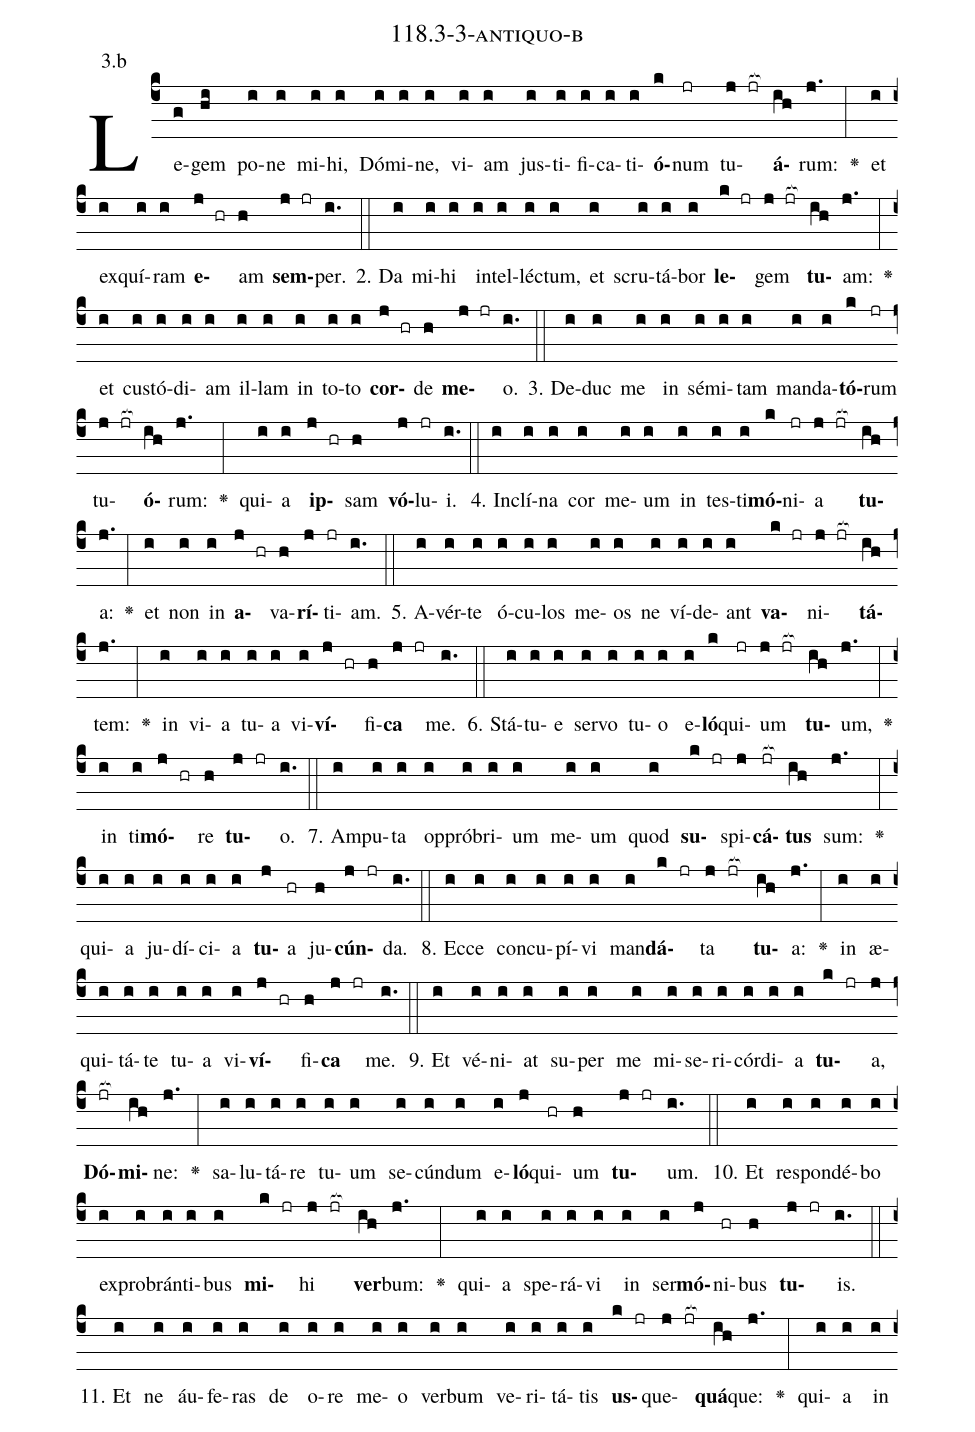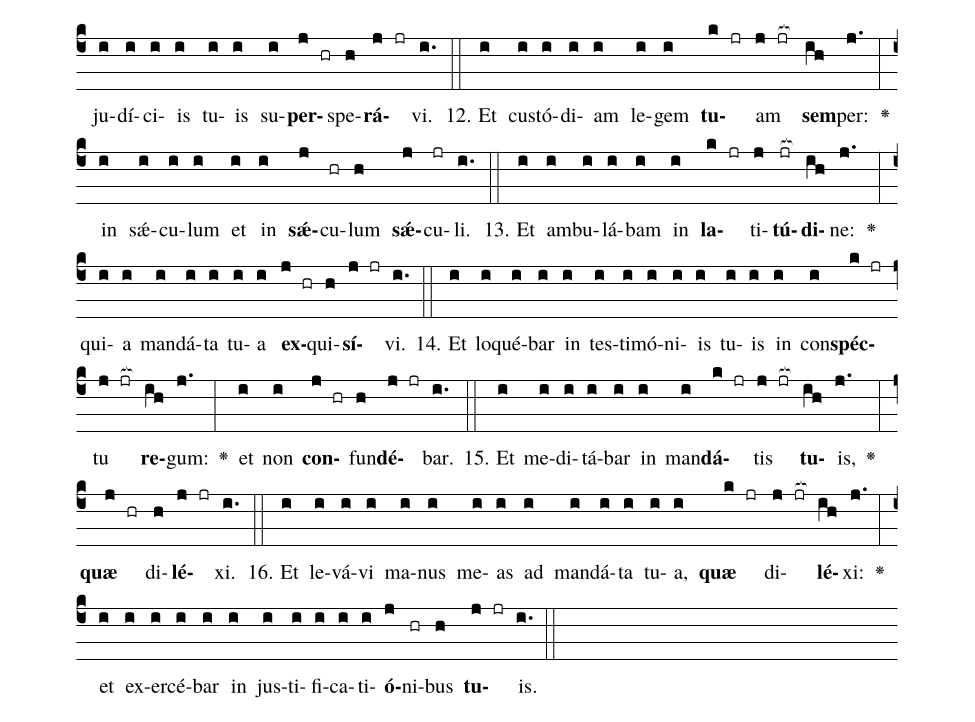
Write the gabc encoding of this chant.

name: 118.3-3-antiquo-b;
annotation: 3.b;
%%
(c4)Le(g)gem(hi) po(i)ne(i) mi(i)hi,(i) Dó(i)mi(i)ne,(i) vi(i)am(i) jus(i)ti(i)fi(i)ca(i)ti(i)<b>ó</b>(k)num(jr) tu(j jr[ocb:1{])<b>á</b>(ih[ocb:0}])rum:(j.) <v>\greheightstar</v>(:) et(i) ex(i)quí(i)ram(i) <b>e</b>(j hr)am(h) <b>sem</b>(j jr)per.(i.) (::)
2. Da(i) mi(i)hi(i) in(i)tel(i)léc(i)tum,(i) et(i) scru(i)tá(i)bor(i) <b>le</b>(k jr)gem(j jr[ocb:1{]) <b>tu</b>(ih[ocb:0}])am:(j.) <v>\greheightstar</v>(:) et(i) cus(i)tó(i)di(i)am(i) il(i)lam(i) in(i) to(i)to(i) <b>cor</b>(j hr)de(h) <b>me</b>(j jr)o.(i.) (::)
3. De(i)duc(i) me(i) in(i) sé(i)mi(i)tam(i) man(i)da(i)<b>tó</b>(k)rum(jr) tu(j jr[ocb:1{])<b>ó</b>(ih[ocb:0}])rum:(j.) <v>\greheightstar</v>(:) qui(i)a(i) <b>ip</b>(j hr)sam(h) <b>vó</b>(j)lu(jr)i.(i.) (::)
4. In(i)clí(i)na(i) cor(i) me(i)um(i) in(i) tes(i)ti(i)<b>mó</b>(k)ni(jr)a(j jr[ocb:1{]) <b>tu</b>(ih[ocb:0}])a:(j.) <v>\greheightstar</v>(:) et(i) non(i) in(i) <b>a</b>(j hr)va(h)<b>rí</b>(j)ti(jr)am.(i.) (::)
5. A(i)vér(i)te(i) ó(i)cu(i)los(i) me(i)os(i) ne(i) ví(i)de(i)ant(i) <b>va</b>(k jr)ni(j jr[ocb:1{])<b>tá</b>(ih[ocb:0}])tem:(j.) <v>\greheightstar</v>(:) in(i) vi(i)a(i) tu(i)a(i) vi(i)<b>ví</b>(j hr)fi(h)<b>ca</b>(j jr) me.(i.) (::)
6. Stá(i)tu(i)e(i) ser(i)vo(i) tu(i)o(i) e(i)<b>ló</b>(k)qui(jr)um(j jr[ocb:1{]) <b>tu</b>(ih[ocb:0}])um,(j.) <v>\greheightstar</v>(:) in(i) ti(i)<b>mó</b>(j hr)re(h) <b>tu</b>(j jr)o.(i.) (::)
7. Am(i)pu(i)ta(i) op(i)pró(i)bri(i)um(i) me(i)um(i) quod(i) <b>su</b>(k jr)spi(j)<b>cá</b>(jr[ocb:1{])<b>tus</b>(ih[ocb:0}]) sum:(j.) <v>\greheightstar</v>(:) qui(i)a(i) ju(i)dí(i)ci(i)a(i) <b>tu</b>(j)a(hr) ju(h)<b>cún</b>(j jr)da.(i.) (::)
8. Ec(i)ce(i) con(i)cu(i)pí(i)vi(i) man(i)<b>dá</b>(k jr)ta(j jr[ocb:1{]) <b>tu</b>(ih[ocb:0}])a:(j.) <v>\greheightstar</v>(:) in(i) æ(i)qui(i)tá(i)te(i) tu(i)a(i) vi(i)<b>ví</b>(j hr)fi(h)<b>ca</b>(j jr) me.(i.) (::)
9. Et(i) vé(i)ni(i)at(i) su(i)per(i) me(i) mi(i)se(i)ri(i)cór(i)di(i)a(i) <b>tu</b>(k jr)a,(j) <b>Dó</b>(jr[ocb:1{])<b>mi</b>(ih[ocb:0}])ne:(j.) <v>\greheightstar</v>(:) sa(i)lu(i)tá(i)re(i) tu(i)um(i) se(i)cún(i)dum(i) e(i)<b>ló</b>(j)qui(hr)um(h) <b>tu</b>(j jr)um.(i.) (::)
10. Et(i) re(i)spon(i)dé(i)bo(i) ex(i)pro(i)brán(i)ti(i)bus(i) <b>mi</b>(k jr)hi(j jr[ocb:1{]) <b>ver</b>(ih[ocb:0}])bum:(j.) <v>\greheightstar</v>(:) qui(i)a(i) spe(i)rá(i)vi(i) in(i) ser(i)<b>mó</b>(j)ni(hr)bus(h) <b>tu</b>(j jr)is.(i.) (::)
11. Et(i) ne(i) áu(i)fe(i)ras(i) de(i) o(i)re(i) me(i)o(i) ver(i)bum(i) ve(i)ri(i)tá(i)tis(i) <b>us</b>(k jr)que(j jr[ocb:1{])<b>quá</b>(ih[ocb:0}])que:(j.) <v>\greheightstar</v>(:) qui(i)a(i) in(i) ju(i)dí(i)ci(i)is(i) tu(i)is(i) su(i)<b>per</b>(j hr)spe(h)<b>rá</b>(j jr)vi.(i.) (::)
12. Et(i) cus(i)tó(i)di(i)am(i) le(i)gem(i) <b>tu</b>(k jr)am(j jr[ocb:1{]) <b>sem</b>(ih[ocb:0}])per:(j.) <v>\greheightstar</v>(:) in(i) sǽ(i)cu(i)lum(i) et(i) in(i) <b>sǽ</b>(j)cu(hr)lum(h) <b>sǽ</b>(j)cu(jr)li.(i.) (::)
13. Et(i) am(i)bu(i)lá(i)bam(i) in(i) <b>la</b>(k jr)ti(j)<b>tú</b>(jr[ocb:1{])<b>di</b>(ih[ocb:0}])ne:(j.) <v>\greheightstar</v>(:) qui(i)a(i) man(i)dá(i)ta(i) tu(i)a(i) <b>ex</b>(j hr)qui(h)<b>sí</b>(j jr)vi.(i.) (::)
14. Et(i) lo(i)qué(i)bar(i) in(i) tes(i)ti(i)mó(i)ni(i)is(i) tu(i)is(i) in(i) con(i)<b>spéc</b>(k jr)tu(j jr[ocb:1{]) <b>re</b>(ih[ocb:0}])gum:(j.) <v>\greheightstar</v>(:) et(i) non(i) <b>con</b>(j hr)fun(h)<b>dé</b>(j jr)bar.(i.) (::)
15. Et(i) me(i)di(i)tá(i)bar(i) in(i) man(i)<b>dá</b>(k jr)tis(j jr[ocb:1{]) <b>tu</b>(ih[ocb:0}])is,(j.) <v>\greheightstar</v>(:) <b>quæ</b>(j hr) di(h)<b>lé</b>(j jr)xi.(i.) (::)
16. Et(i) le(i)vá(i)vi(i) ma(i)nus(i) me(i)as(i) ad(i) man(i)dá(i)ta(i) tu(i)a,(i) <b>quæ</b>(k jr) di(j jr[ocb:1{])<b>lé</b>(ih[ocb:0}])xi:(j.) <v>\greheightstar</v>(:) et(i) ex(i)er(i)cé(i)bar(i) in(i) jus(i)ti(i)fi(i)ca(i)ti(i)<b>ó</b>(j)ni(hr)bus(h) <b>tu</b>(j jr)is.(i.) (::)
